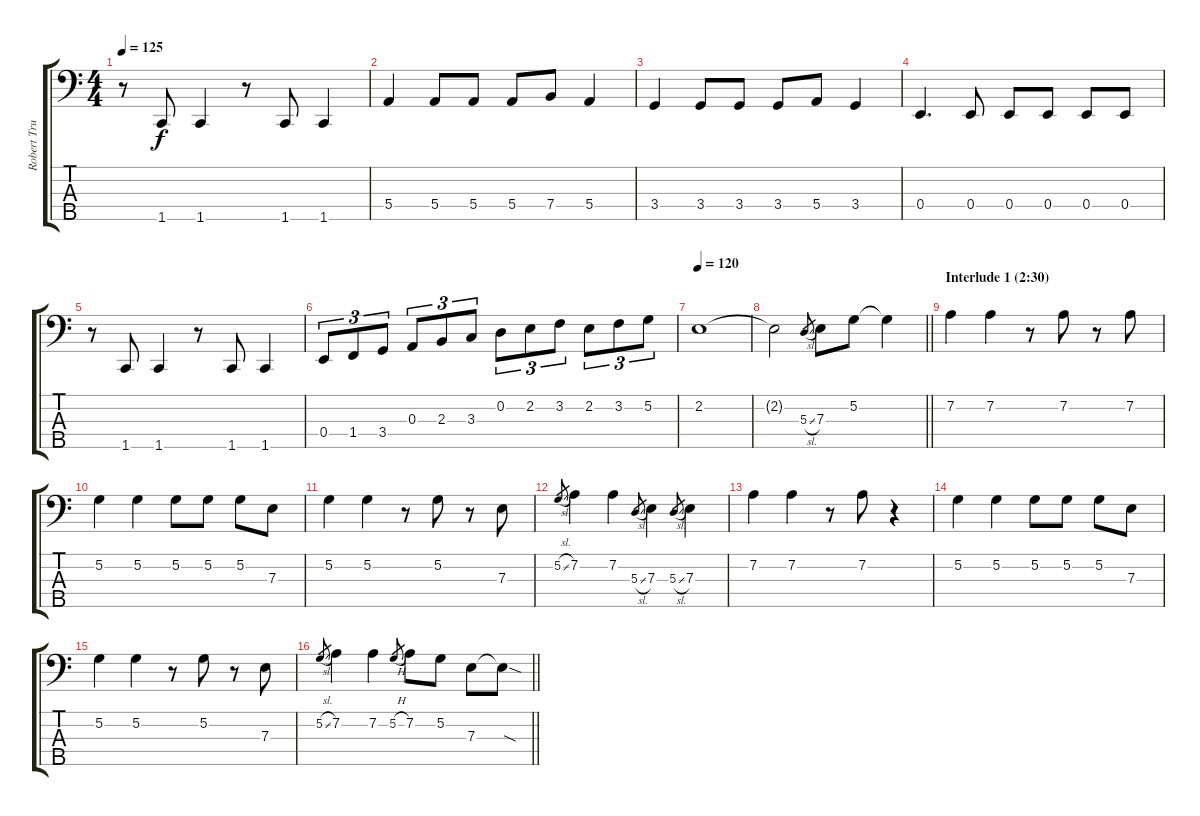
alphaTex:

\track ("Robert Trujillo Bass Gtr." "Robert Tru") {instrument electricbassfinger}
\staff {score tabs}
\tuning (G2 D2 A1 E1 B0) {hide}
\ts (4 4)
\tempo 125
\clef f4
\ks aminor
r.8{dy f} 1.5.8 1.5.4 r.8 1.5.8 1.5.4 |
5.4.4 5.4.8 5.4.8 5.4.8 7.4.8 5.4.4 |
3.4.4 3.4.8 3.4.8 3.4.8 5.4.8 3.4.4 |
0.4.4{d} 0.4.8 0.4.8 0.4.8 0.4.8 0.4.8 |
r.8 1.5.8 1.5.4 r.8 1.5.8 1.5.4 |
0.4.8{tu (3 2)} 1.4.8{tu (3 2)} 3.4.8{tu (3 2)} 0.3.8{tu (3 2)} 2.3.8{tu (3 2)} 3.3.8{tu (3 2)} 0.2.8{tu (3 2)} 2.2.8{tu (3 2)} 3.2.8{tu (3 2)} 2.2.8{tu (3 2)} 3.2.8{tu (3 2)} 5.2.8{tu (3 2)} |
\tempo 120
2.2.1 |
\barLineRight lightlight
2.2{t}.2 5.3{sl}.8{gr} 7.3.8 5.2.8 5.2{t}.4 |
\section ("" "Interlude 1 (2:30)")
7.2.4 7.2.4 r.8 7.2.8 r.8 7.2.8 |
5.2.4 5.2.4 5.2.8 5.2.8 5.2.8 7.3.8 |
5.2.4 5.2.4 r.8 5.2.8 r.8 7.3.8 |
5.2{sl}.8{gr} 7.2.4 7.2.4 5.3{sl}.8{gr} 7.3.4 5.3{sl}.8{gr} 7.3.4 |
7.2.4 7.2.4 r.8 7.2.8 r.4 |
5.2.4 5.2.4 5.2.8 5.2.8 5.2.8 7.3.8 |
5.2.4 5.2.4 r.8 5.2.8 r.8 7.3.8 |
\barLineRight lightlight
5.2{sl}.8{gr} 7.2.4 7.2.4 5.2{h}.8{gr} 7.2.8 5.2.8 7.3.8 7.3{sod t}.8
